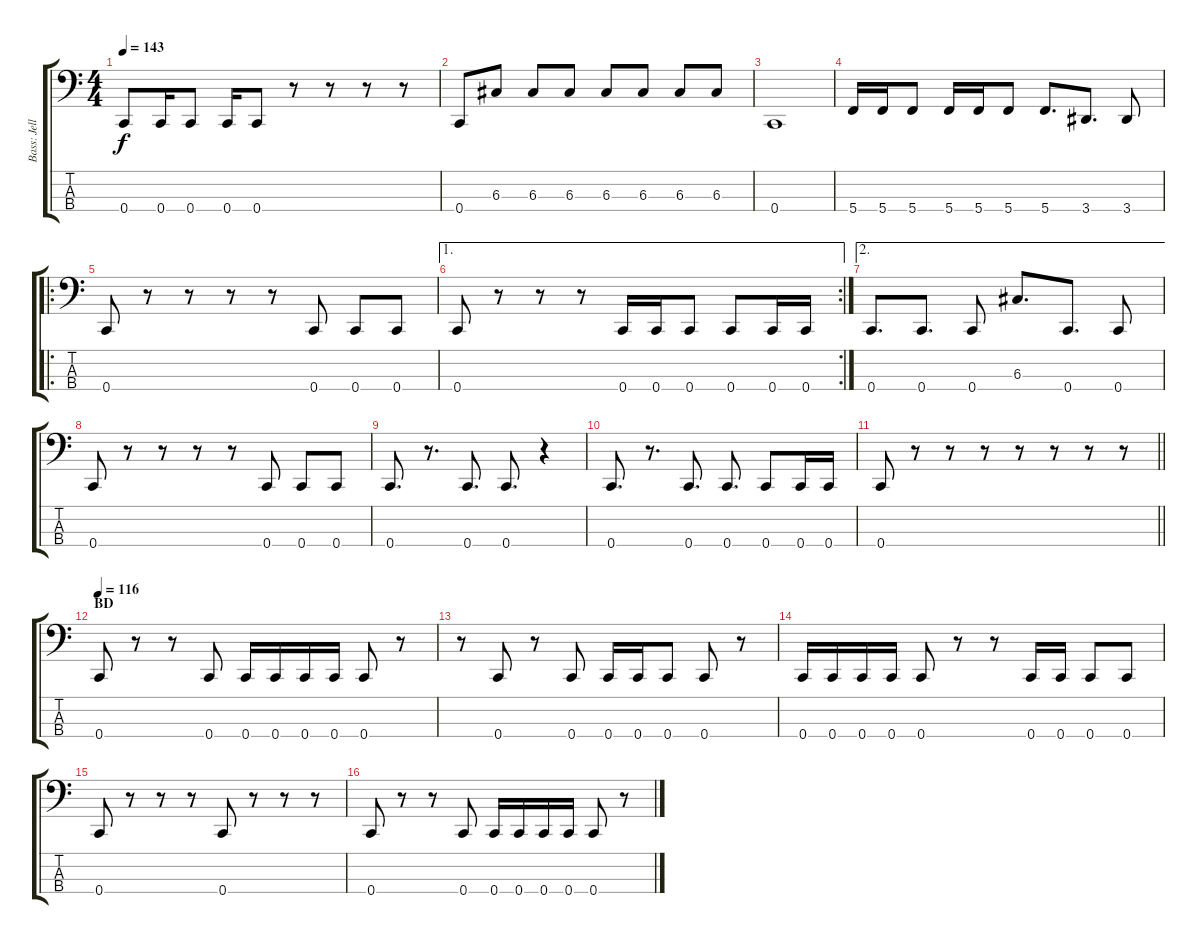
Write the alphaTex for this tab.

\track ("Bass: Jelle" "Bass: Jell") {instrument electricbasspick}
\staff {score tabs}
\tuning (F2 C2 G1 C1) {hide}
\ts (4 4)
\tempo 143
\clef f4
\ks c
0.4.8{dy f} 0.4.16 0.4.8 0.4.16 0.4.8 r.8 r.8 r.8 r.8 |
0.4.8 6.3.8 6.3.8 6.3.8 6.3.8 6.3.8 6.3.8 6.3.8 |
0.4.1 |
5.4.16 5.4.16 5.4.8 5.4.16 5.4.16 5.4.8 5.4.8{d} 3.4.8{d} 3.4.8 |
\ro
0.4.8 r.8 r.8 r.8 r.8 0.4.8 0.4.8 0.4.8 |
\ae 1
\rc 2
0.4.8 r.8 r.8 r.8 0.4.16 0.4.16 0.4.8 0.4.8 0.4.16 0.4.16 |
\ae 2
0.4.8{d} 0.4.8{d} 0.4.8 6.3.8{d} 0.4.8{d} 0.4.8 |
0.4.8 r.8 r.8 r.8 r.8 0.4.8 0.4.8 0.4.8 |
0.4.8{d} r.8{d} 0.4.8{d} 0.4.8{d} r.4 |
0.4.8{d} r.8{d} 0.4.8{d} 0.4.8{d} 0.4.8 0.4.16 0.4.16 |
\barLineRight lightlight
0.4.8 r.8 r.8 r.8 r.8 r.8 r.8 r.8 |
\section ("" "BD")
\tempo 116
0.4.8 r.8 r.8 0.4.8 0.4.16 0.4.16 0.4.16 0.4.16 0.4.8 r.8 |
r.8 0.4.8 r.8 0.4.8 0.4.16 0.4.16 0.4.8 0.4.8 r.8 |
0.4.16 0.4.16 0.4.16 0.4.16 0.4.8 r.8 r.8 0.4.16 0.4.16 0.4.8 0.4.8 |
0.4.8 r.8 r.8 r.8 0.4.8 r.8 r.8 r.8 |
0.4.8 r.8 r.8 0.4.8 0.4.16 0.4.16 0.4.16 0.4.16 0.4.8 r.8
